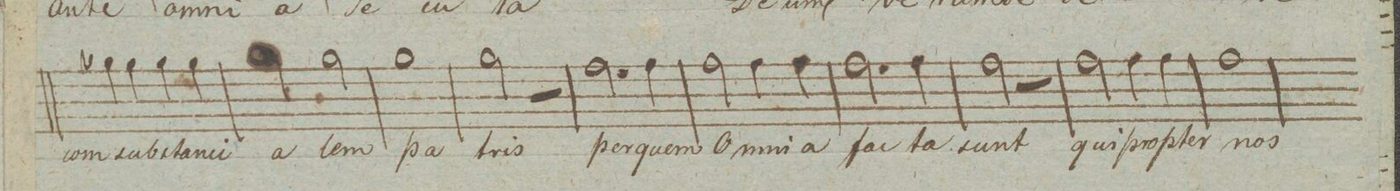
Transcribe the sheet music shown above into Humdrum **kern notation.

**kern	**text	**dynam
*I"Soprano.	*	*
*clefC1	*	*
*k[]	*	*
*met(c|)	*	*
*M4/4	*	*
4ee-X\	con-	.
4ee-\	-sub-	.
4ee-\	-stan-	.
4ee-\	-ti-	.
=42	=42	=42
2ee\	-a-	.
2ee\	-lem	.
=43	=43	=43
1ee\	pa-	.
=44	=44	=44
2ee\	-tris	.
2r	.	.
=45	=45	=45
2.dd\	per	.
4dd\	quem	.
=46	=46	=46
2dd\	O-	.
4dd\	-mni-	.
4dd\	-a	.
=47	=47	=47
2.dd\	fac-	.
4dd\	-ta	.
=48	=48	=48
2dd\	sunt	.
2r	.	.
=49	=49	=49
2dd\	qui	.
4dd\	prop-	.
4dd\	-ter	.
=50	=50	=50
1dd\	nos	.
=51	=51	=51
*-	*-	*-
